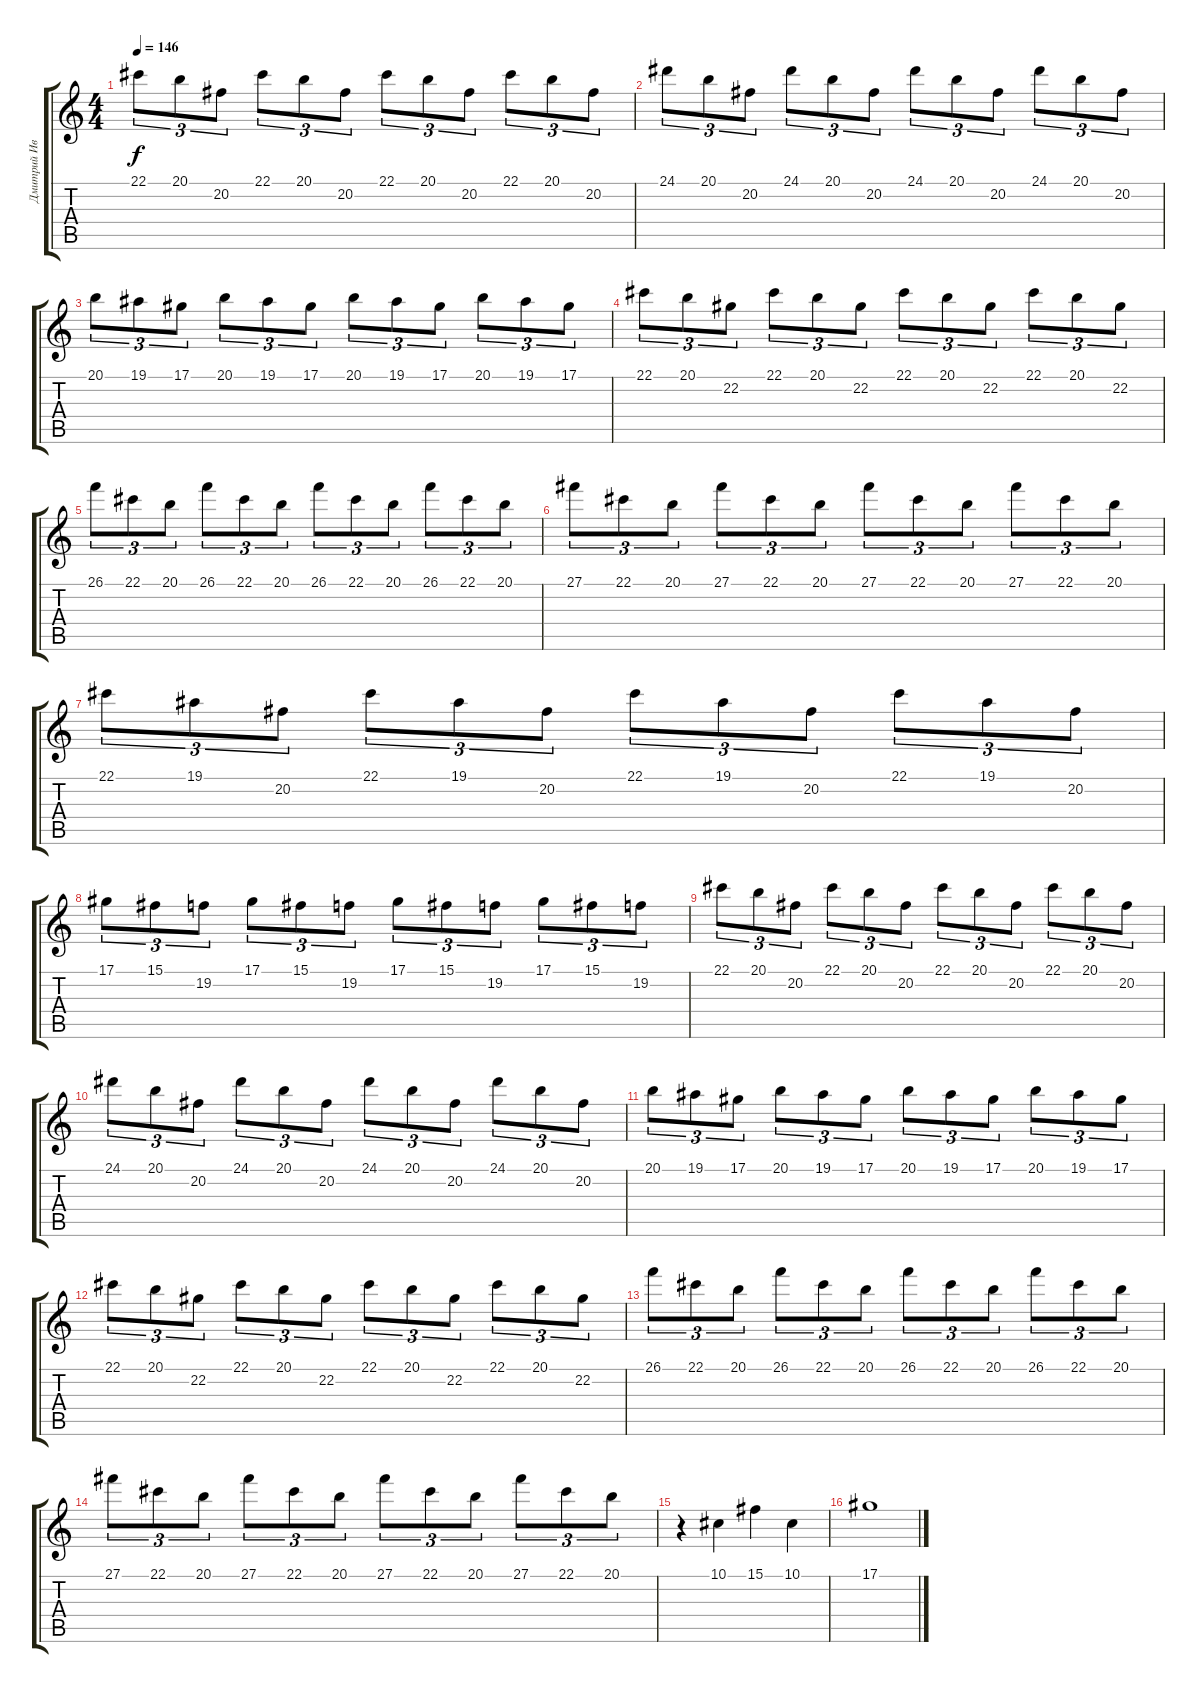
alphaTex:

\track ("Дмитрий Иванов" "Дмитрий Ив") {instrument pad5bowed}
\staff {score tabs}
\tuning (Eb4 Bb3 Gb3 Db3 Ab2 Eb2) {hide}
\ts (4 4)
\tempo 146
\clef g2
\ks c
22.1.8{tu (3 2) dy f} 20.1.8{tu (3 2)} 20.2.8{tu (3 2)} 22.1.8{tu (3 2)} 20.1.8{tu (3 2)} 20.2.8{tu (3 2)} 22.1.8{tu (3 2)} 20.1.8{tu (3 2)} 20.2.8{tu (3 2)} 22.1.8{tu (3 2)} 20.1.8{tu (3 2)} 20.2.8{tu (3 2)} |
24.1.8{tu (3 2)} 20.1.8{tu (3 2)} 20.2.8{tu (3 2)} 24.1.8{tu (3 2)} 20.1.8{tu (3 2)} 20.2.8{tu (3 2)} 24.1.8{tu (3 2)} 20.1.8{tu (3 2)} 20.2.8{tu (3 2)} 24.1.8{tu (3 2)} 20.1.8{tu (3 2)} 20.2.8{tu (3 2)} |
20.1.8{tu (3 2)} 19.1.8{tu (3 2)} 17.1.8{tu (3 2)} 20.1.8{tu (3 2)} 19.1.8{tu (3 2)} 17.1.8{tu (3 2)} 20.1.8{tu (3 2)} 19.1.8{tu (3 2)} 17.1.8{tu (3 2)} 20.1.8{tu (3 2)} 19.1.8{tu (3 2)} 17.1.8{tu (3 2)} |
22.1.8{tu (3 2)} 20.1.8{tu (3 2)} 22.2.8{tu (3 2)} 22.1.8{tu (3 2)} 20.1.8{tu (3 2)} 22.2.8{tu (3 2)} 22.1.8{tu (3 2)} 20.1.8{tu (3 2)} 22.2.8{tu (3 2)} 22.1.8{tu (3 2)} 20.1.8{tu (3 2)} 22.2.8{tu (3 2)} |
26.1.8{tu (3 2)} 22.1.8{tu (3 2)} 20.1.8{tu (3 2)} 26.1.8{tu (3 2)} 22.1.8{tu (3 2)} 20.1.8{tu (3 2)} 26.1.8{tu (3 2)} 22.1.8{tu (3 2)} 20.1.8{tu (3 2)} 26.1.8{tu (3 2)} 22.1.8{tu (3 2)} 20.1.8{tu (3 2)} |
27.1.8{tu (3 2)} 22.1.8{tu (3 2)} 20.1.8{tu (3 2)} 27.1.8{tu (3 2)} 22.1.8{tu (3 2)} 20.1.8{tu (3 2)} 27.1.8{tu (3 2)} 22.1.8{tu (3 2)} 20.1.8{tu (3 2)} 27.1.8{tu (3 2)} 22.1.8{tu (3 2)} 20.1.8{tu (3 2)} |
22.1.8{tu (3 2)} 19.1.8{tu (3 2)} 20.2.8{tu (3 2)} 22.1.8{tu (3 2)} 19.1.8{tu (3 2)} 20.2.8{tu (3 2)} 22.1.8{tu (3 2)} 19.1.8{tu (3 2)} 20.2.8{tu (3 2)} 22.1.8{tu (3 2)} 19.1.8{tu (3 2)} 20.2.8{tu (3 2)} |
17.1.8{tu (3 2)} 15.1.8{tu (3 2)} 19.2.8{tu (3 2)} 17.1.8{tu (3 2)} 15.1.8{tu (3 2)} 19.2.8{tu (3 2)} 17.1.8{tu (3 2)} 15.1.8{tu (3 2)} 19.2.8{tu (3 2)} 17.1.8{tu (3 2)} 15.1.8{tu (3 2)} 19.2.8{tu (3 2)} |
22.1.8{tu (3 2)} 20.1.8{tu (3 2)} 20.2.8{tu (3 2)} 22.1.8{tu (3 2)} 20.1.8{tu (3 2)} 20.2.8{tu (3 2)} 22.1.8{tu (3 2)} 20.1.8{tu (3 2)} 20.2.8{tu (3 2)} 22.1.8{tu (3 2)} 20.1.8{tu (3 2)} 20.2.8{tu (3 2)} |
24.1.8{tu (3 2)} 20.1.8{tu (3 2)} 20.2.8{tu (3 2)} 24.1.8{tu (3 2)} 20.1.8{tu (3 2)} 20.2.8{tu (3 2)} 24.1.8{tu (3 2)} 20.1.8{tu (3 2)} 20.2.8{tu (3 2)} 24.1.8{tu (3 2)} 20.1.8{tu (3 2)} 20.2.8{tu (3 2)} |
20.1.8{tu (3 2)} 19.1.8{tu (3 2)} 17.1.8{tu (3 2)} 20.1.8{tu (3 2)} 19.1.8{tu (3 2)} 17.1.8{tu (3 2)} 20.1.8{tu (3 2)} 19.1.8{tu (3 2)} 17.1.8{tu (3 2)} 20.1.8{tu (3 2)} 19.1.8{tu (3 2)} 17.1.8{tu (3 2)} |
22.1.8{tu (3 2)} 20.1.8{tu (3 2)} 22.2.8{tu (3 2)} 22.1.8{tu (3 2)} 20.1.8{tu (3 2)} 22.2.8{tu (3 2)} 22.1.8{tu (3 2)} 20.1.8{tu (3 2)} 22.2.8{tu (3 2)} 22.1.8{tu (3 2)} 20.1.8{tu (3 2)} 22.2.8{tu (3 2)} |
26.1.8{tu (3 2)} 22.1.8{tu (3 2)} 20.1.8{tu (3 2)} 26.1.8{tu (3 2)} 22.1.8{tu (3 2)} 20.1.8{tu (3 2)} 26.1.8{tu (3 2)} 22.1.8{tu (3 2)} 20.1.8{tu (3 2)} 26.1.8{tu (3 2)} 22.1.8{tu (3 2)} 20.1.8{tu (3 2)} |
27.1.8{tu (3 2)} 22.1.8{tu (3 2)} 20.1.8{tu (3 2)} 27.1.8{tu (3 2)} 22.1.8{tu (3 2)} 20.1.8{tu (3 2)} 27.1.8{tu (3 2)} 22.1.8{tu (3 2)} 20.1.8{tu (3 2)} 27.1.8{tu (3 2)} 22.1.8{tu (3 2)} 20.1.8{tu (3 2)} |
r.4{volume 10 instrument fx5brightness} 10.1.4 15.1.4 10.1.4 |
17.1.1
